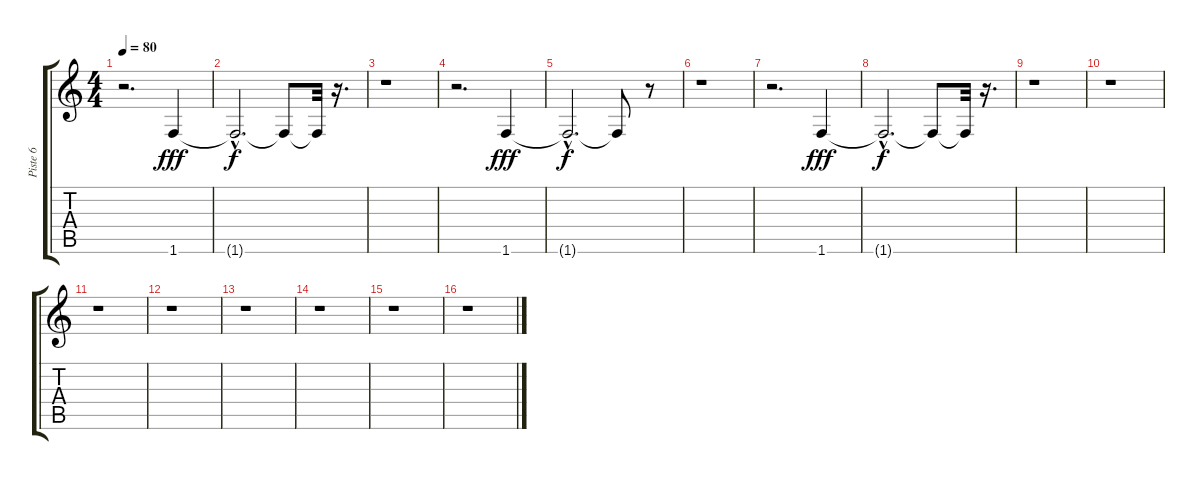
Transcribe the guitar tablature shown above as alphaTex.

\track ("Piste 6" "Piste 6") {instrument fretlessbass}
\staff {score tabs}
\tuning (E4 B3 G3 D3 A2 E2) {hide}
\ts (4 4)
\tempo 80
\clef g2
\ks c
r.2{d dy f} 1.6.4{dy fff} |
1.6{hac t}.2{d dy f} 1.6{t}.8 1.6{t}.32 r.16{d} |
r.1 |
r.2{d} 1.6.4{dy fff} |
1.6{hac t}.2{d dy f} 1.6{t}.8 r.8 |
r.1 |
r.2{d} 1.6.4{dy fff} |
1.6{hac t}.2{d dy f} 1.6{t}.8 1.6{t}.32 r.16{d} |
r.1 |
r.1 |
r.1 |
r.1 |
r.1 |
r.1 |
r.1 |
r.1
